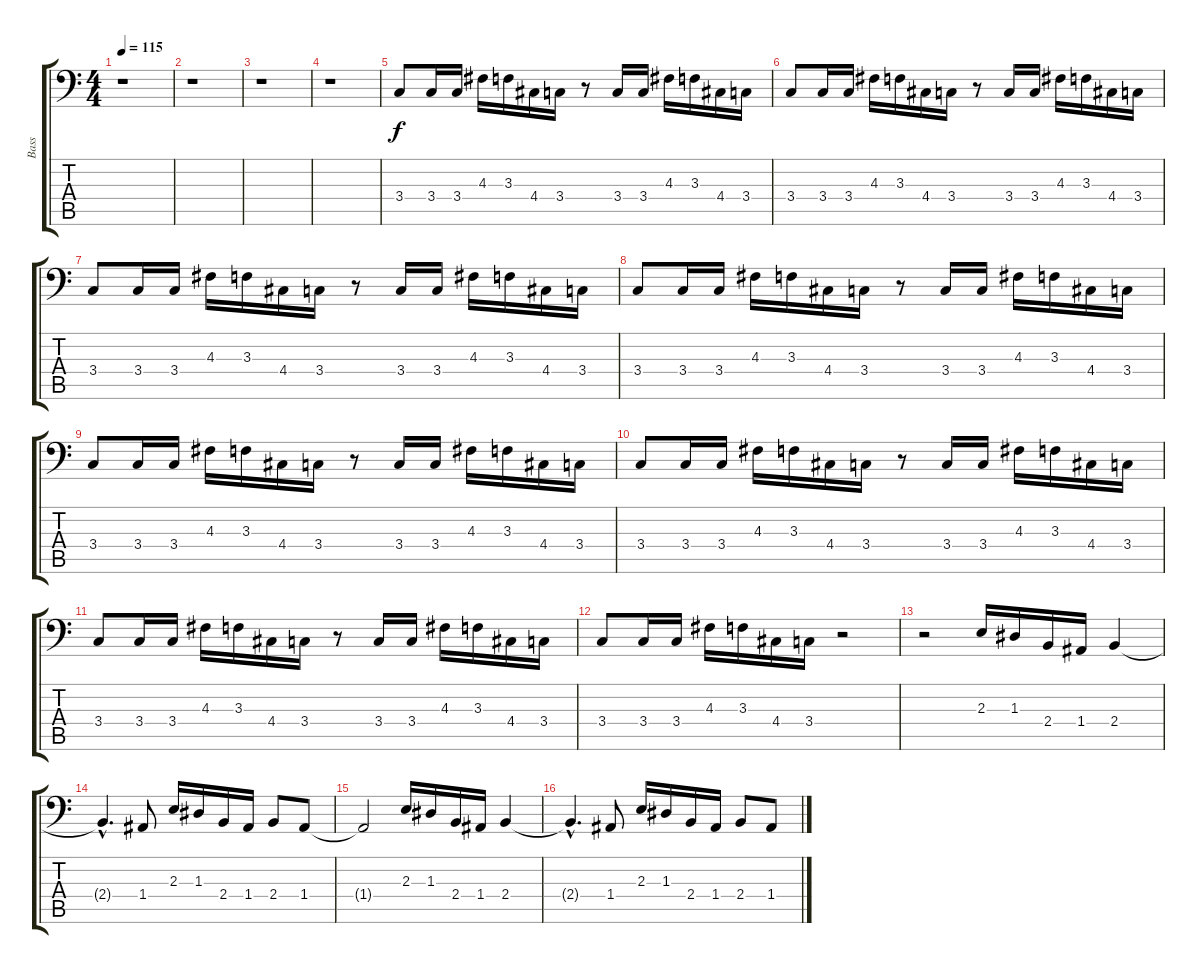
\track ("Bass" "Bass") {instrument slapbass1}
\staff {score tabs}
\tuning (C3 G2 D2 A1 E1 B0) {hide}
\ts (4 4)
\tempo 115
\clef f4
\ks c
r.1{dy f} |
r.1 |
r.1 |
r.1 |
3.4.8 3.4.16 3.4.16 4.3.16 3.3.16 4.4.16 3.4.16 r.8 3.4.16 3.4.16 4.3.16 3.3.16 4.4.16 3.4.16 |
3.4.8 3.4.16 3.4.16 4.3.16 3.3.16 4.4.16 3.4.16 r.8 3.4.16 3.4.16 4.3.16 3.3.16 4.4.16 3.4.16 |
3.4.8 3.4.16 3.4.16 4.3.16 3.3.16 4.4.16 3.4.16 r.8 3.4.16 3.4.16 4.3.16 3.3.16 4.4.16 3.4.16 |
3.4.8 3.4.16 3.4.16 4.3.16 3.3.16 4.4.16 3.4.16 r.8 3.4.16 3.4.16 4.3.16 3.3.16 4.4.16 3.4.16 |
3.4.8 3.4.16 3.4.16 4.3.16 3.3.16 4.4.16 3.4.16 r.8 3.4.16 3.4.16 4.3.16 3.3.16 4.4.16 3.4.16 |
3.4.8 3.4.16 3.4.16 4.3.16 3.3.16 4.4.16 3.4.16 r.8 3.4.16 3.4.16 4.3.16 3.3.16 4.4.16 3.4.16 |
3.4.8 3.4.16 3.4.16 4.3.16 3.3.16 4.4.16 3.4.16 r.8 3.4.16 3.4.16 4.3.16 3.3.16 4.4.16 3.4.16 |
3.4.8 3.4.16 3.4.16 4.3.16 3.3.16 4.4.16 3.4.16 r.2 |
r.2 2.3.16 1.3.16 2.4.16 1.4.16 2.4.4 |
2.4{hac t}.4{d} 1.4.8 2.3.16 1.3.16 2.4.16 1.4.16 2.4.8 1.4.8 |
1.4{t}.2 2.3.16 1.3.16 2.4.16 1.4.16 2.4.4 |
2.4{hac t}.4{d} 1.4.8 2.3.16 1.3.16 2.4.16 1.4.16 2.4.8 1.4.8
